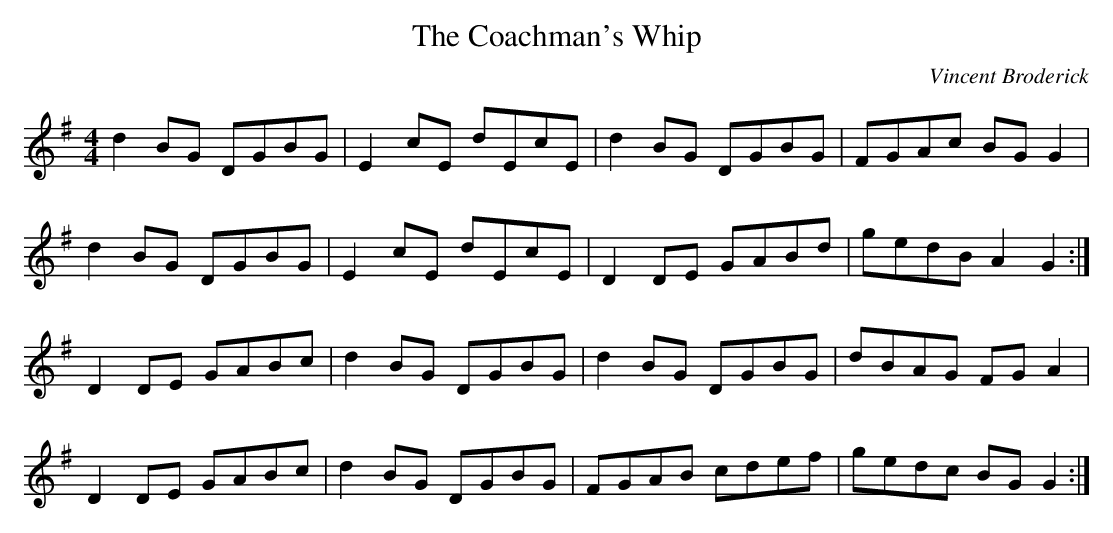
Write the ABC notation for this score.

X:1
T:Coachman's Whip, The
C:Vincent Broderick
M:4/4
L:1/8
K:G
d2 BG DGBG | E2 cE dEcE | d2 BG DGBG | FGAc BG G2  |
d2 BG DGBG | E2 cE dEcE | D2 DE GABd | gedB A2 G2 :|
D2 DE GABc | d2 BG DGBG | d2 BG DGBG | dBAG FG A2  |
D2 DE GABc | d2 BG DGBG | FGAB  cdef | gedc BG G2 :|
